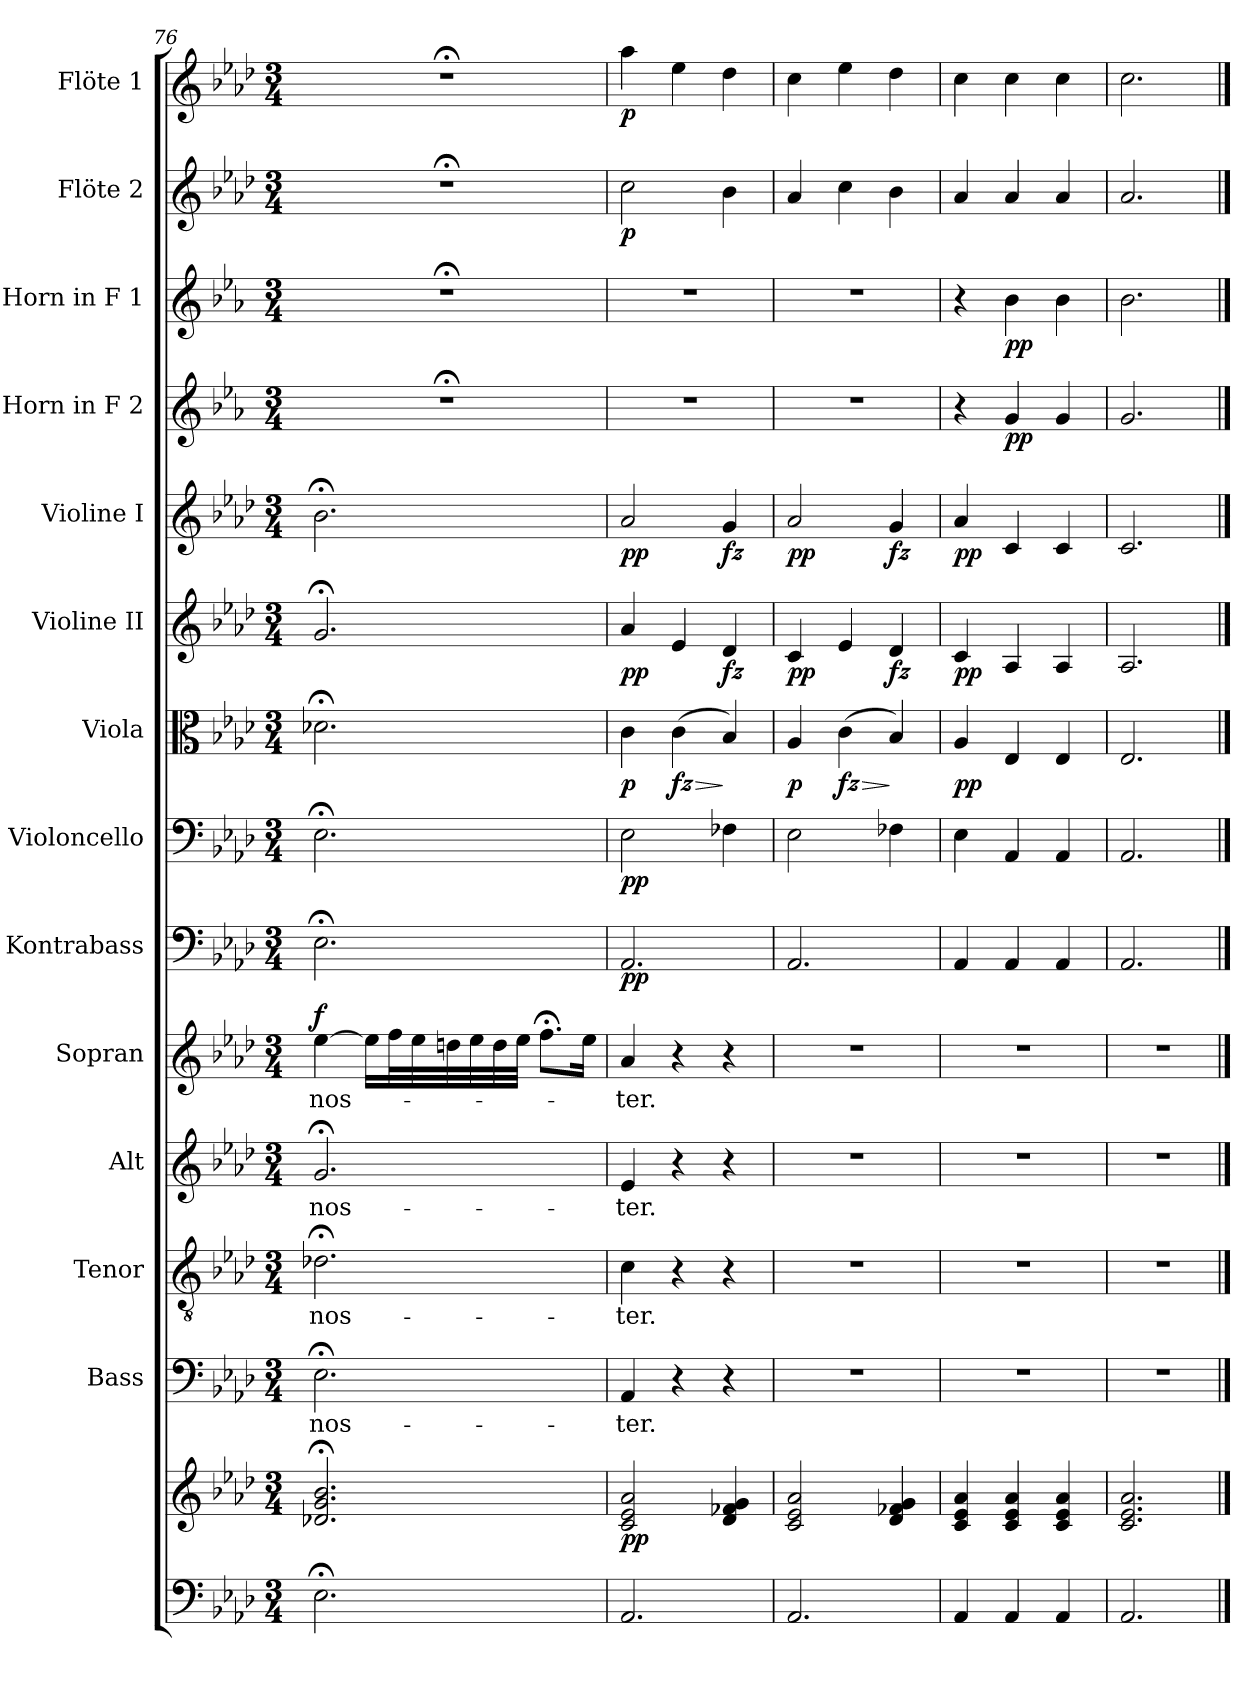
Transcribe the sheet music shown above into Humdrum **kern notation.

**kern	**kern	**dynam	**kern	**text	**kern	**text	**kern	**text	**kern	**text	**dynam	**kern	**dynam	**kern	**dynam	**kern	**dynam	**kern	**dynam	**kern	**dynam	**kern	**dynam	**kern	**dynam	**kern	**dynam	**kern	**dynam
*part14	*part14	*part14	*part13	*part13	*part12	*part12	*part11	*part11	*part10	*part10	*part10	*part9	*part9	*part8	*part8	*part7	*part7	*part6	*part6	*part5	*part5	*part4	*part4	*part3	*part3	*part2	*part2	*part1	*part1
*staff15	*staff14	*staff14/15	*staff13	*staff13	*staff12	*staff12	*staff11	*staff11	*staff10	*staff10	*staff10	*staff9	*staff9	*staff8	*staff8	*staff7	*staff7	*staff6	*staff6	*staff5	*staff5	*staff4	*staff4	*staff3	*staff3	*staff2	*staff2	*staff1	*staff1
*	*	*	*I"Bass	*	*I"Tenor	*	*I"Alt	*	*I"Sopran	*	*	*I"Kontrabass	*	*I"Violoncello	*	*I"Viola	*	*I"Violine II	*	*I"Violine I	*	*I"Horn in F 2	*	*I"Horn in F 1	*	*I"Flöte 2	*	*I"Flöte 1	*
*	*	*	*I'B.	*	*I'T.	*	*I'A.	*	*I'S.	*	*	*I'Kb.	*	*I'Vc.	*	*I'Vla.	*	*I'Vl. II	*	*I'Vl. I	*	*	*	*	*	*I'Fl. 2	*	*I'Fl. 1	*
*clefF4	*clefG2	*	*clefF4	*	*clefGv2	*	*clefG2	*	*clefG2	*	*	*clefF4	*	*clefF4	*	*clefC3	*	*clefG2	*	*clefG2	*	*clefG2	*	*clefG2	*	*clefG2	*	*clefG2	*
*	*	*	*	*	*	*	*	*	*	*	*	*ITrd7c12	*	*	*	*	*	*	*	*	*	*ITrd4c7	*	*ITrd4c7	*	*	*	*	*
*k[b-e-a-d-]	*k[b-e-a-d-]	*	*k[b-e-a-d-]	*	*k[b-e-a-d-]	*	*k[b-e-a-d-]	*	*k[b-e-a-d-]	*	*	*k[b-e-a-d-]	*	*k[b-e-a-d-]	*	*k[b-e-a-d-]	*	*k[b-e-a-d-]	*	*k[b-e-a-d-]	*	*k[b-e-a-d-]	*	*k[b-e-a-d-]	*	*k[b-e-a-d-]	*	*k[b-e-a-d-]	*
*A-:	*A-:	*	*A-:	*	*A-:	*	*A-:	*	*A-:	*	*	*A-:	*	*A-:	*	*A-:	*	*A-:	*	*A-:	*	*A-:	*	*A-:	*	*A-:	*	*A-:	*
*M3/4	*M3/4	*	*M3/4	*	*M3/4	*	*M3/4	*	*M3/4	*	*	*M3/4	*	*M3/4	*	*M3/4	*	*M3/4	*	*M3/4	*	*M3/4	*	*M3/4	*	*M3/4	*	*M3/4	*
=76	=76	=76	=76	=76	=76	=76	=76	=76	=76	=76	=76	=76	=76	=76	=76	=76	=76	=76	=76	=76	=76	=76	=76	=76	=76	=76	=76	=76	=76
!	!	!	!	!LO:LY:b	!	!LO:LY:b	!	!LO:LY:b	!	!LO:LY:b	!LO:DY:a	!	!	!	!	!	!	!	!	!	!	!LO:N:vis=1	!	!LO:N:vis=1	!	!LO:N:vis=1	!	!LO:N:vis=1	!
2.E-;<\	2.d-X/;< 2.g/;< 2.b-/;<	.	2.E-;<\	nos-	2.d-X;<\	nos-	2.g;</	nos-	[4ee-\	nos-	f	2.EE-;<\	.	2.E-;<\	.	2.d-X;<\	.	2.g;</	.	2.b-;<\	.	2.r;<	.	2.r;<	.	2.r;<	.	2.r;<	.
.	.	.	.	.	.	.	.	.	16ee-\LL]	.	.	.	.	.	.	.	.	.	.	.	.	.	.	.	.	.	.	.	.
.	.	.	.	.	.	.	.	.	32ff\L	.	.	.	.	.	.	.	.	.	.	.	.	.	.	.	.	.	.	.	.
.	.	.	.	.	.	.	.	.	32ee-\	.	.	.	.	.	.	.	.	.	.	.	.	.	.	.	.	.	.	.	.
.	.	.	.	.	.	.	.	.	32ddn\	.	.	.	.	.	.	.	.	.	.	.	.	.	.	.	.	.	.	.	.
.	.	.	.	.	.	.	.	.	32ee-\	.	.	.	.	.	.	.	.	.	.	.	.	.	.	.	.	.	.	.	.
.	.	.	.	.	.	.	.	.	32dd\	.	.	.	.	.	.	.	.	.	.	.	.	.	.	.	.	.	.	.	.
.	.	.	.	.	.	.	.	.	32ee-\JJJ	.	.	.	.	.	.	.	.	.	.	.	.	.	.	.	.	.	.	.	.
.	.	.	.	.	.	.	.	.	8.ff;<\L	.	.	.	.	.	.	.	.	.	.	.	.	.	.	.	.	.	.	.	.
.	.	.	.	.	.	.	.	.	16ee-\Jk	.	.	.	.	.	.	.	.	.	.	.	.	.	.	.	.	.	.	.	.
=77	=77	=77	=77	=77	=77	=77	=77	=77	=77	=77	=77	=77	=77	=77	=77	=77	=77	=77	=77	=77	=77	=77	=77	=77	=77	=77	=77	=77	=77
!	!	!LO:DY:b	!	!LO:LY:b	!	!LO:LY:b	!	!LO:LY:b	!	!LO:LY:b	!	!	!LO:DY:b	!	!LO:DY:b	!	!LO:DY:b	!	!LO:DY:b	!	!LO:DY:b	!	!	!	!	!	!LO:DY:b	!	!LO:DY:b
2.AA-/	2c/ 2e-/ 2a-/	pp	4AA-/	-ter.	4c\	-ter.	4e-/	-ter.	4a-/	-ter.	.	2.AAA-/	pp	2E-\	pp	4c\	p	4a-/	pp	2a-/	pp	2.r	.	2.r	.	2cc\	p	4aa-\	p
!	!	!	!	!	!	!	!	!	!	!	!	!	!	!	!	!	!LO:HP:b	!	!	!	!	!	!	!	!	!	!	!	!
!	!	!	!	!	!	!	!	!	!	!	!	!	!	!	!	!	!LO:DY:n=1:b	!	!	!	!	!	!	!	!	!	!	!	!
.	.	.	4r	.	4r	.	4r	.	4r	.	.	.	.	.	.	(>4c\	> fz	4e-/	.	.	.	.	.	.	.	.	.	4ee-\	.
!	!	!	!	!	!	!	!	!	!	!	!	!	!	!	!	!	!	!	!LO:DY:b	!	!LO:DY:b	!	!	!	!	!	!	!	!
.	4d-/ 4f-X/ 4g/	.	4r	.	4r	.	4r	.	4r	.	.	.	.	4F-X\	.	4B-/)	]	4d-/	fz	4g/	fz	.	.	.	.	4b-\	.	4dd-\	.
=78	=78	=78	=78	=78	=78	=78	=78	=78	=78	=78	=78	=78	=78	=78	=78	=78	=78	=78	=78	=78	=78	=78	=78	=78	=78	=78	=78	=78	=78
!	!	!	!	!	!	!	!	!	!	!	!	!	!	!	!	!	!LO:DY:b	!	!LO:DY:b	!	!LO:DY:b	!	!	!	!	!	!	!	!
2.AA-/	2c/ 2e-/ 2a-/	.	2.r	.	2.r	.	2.r	.	2.r	.	.	2.AAA-/	.	2E-\	.	4A-/	p	4c/	pp	2a-/	pp	2.r	.	2.r	.	4a-/	.	4cc\	.
!	!	!	!	!	!	!	!	!	!	!	!	!	!	!	!	!	!LO:HP:b	!	!	!	!	!	!	!	!	!	!	!	!
!	!	!	!	!	!	!	!	!	!	!	!	!	!	!	!	!	!LO:DY:n=1:b	!	!	!	!	!	!	!	!	!	!	!	!
.	.	.	.	.	.	.	.	.	.	.	.	.	.	.	.	(>4c\	> fz	4e-/	.	.	.	.	.	.	.	4cc\	.	4ee-\	.
!	!	!	!	!	!	!	!	!	!	!	!	!	!	!	!	!	!	!	!LO:DY:b	!	!LO:DY:b	!	!	!	!	!	!	!	!
.	4d-/ 4f-X/ 4g/	.	.	.	.	.	.	.	.	.	.	.	.	4F-X\	.	4B-/)	]	4d-/	fz	4g/	fz	.	.	.	.	4b-\	.	4dd-\	.
=79	=79	=79	=79	=79	=79	=79	=79	=79	=79	=79	=79	=79	=79	=79	=79	=79	=79	=79	=79	=79	=79	=79	=79	=79	=79	=79	=79	=79	=79
!	!	!	!	!	!	!	!	!	!	!	!	!	!	!	!	!	!LO:DY:b	!	!LO:DY:b	!	!LO:DY:b	!	!	!	!	!	!	!	!
4AA-/	4c/ 4e-/ 4a-/	.	2.r	.	2.r	.	2.r	.	2.r	.	.	4AAA-/	.	4E-\	.	4A-/	pp	4c/	pp	4a-/	pp	4r	.	4r	.	4a-/	.	4cc\	.
!	!	!	!	!	!	!	!	!	!	!	!	!	!	!	!	!	!	!	!	!	!	!	!LO:DY:b	!	!LO:DY:b	!	!	!	!
4AA-/	4c/ 4e-/ 4a-/	.	.	.	.	.	.	.	.	.	.	4AAA-/	.	4AA-/	.	4E-/	.	4A-/	.	4c/	.	4c/	pp	4e-\	pp	4a-/	.	4cc\	.
4AA-/	4c/ 4e-/ 4a-/	.	.	.	.	.	.	.	.	.	.	4AAA-/	.	4AA-/	.	4E-/	.	4A-/	.	4c/	.	4c/	.	4e-\	.	4a-/	.	4cc\	.
=80	=80	=80	=80	=80	=80	=80	=80	=80	=80	=80	=80	=80	=80	=80	=80	=80	=80	=80	=80	=80	=80	=80	=80	=80	=80	=80	=80	=80	=80
2.AA-/	2.c/ 2.e-/ 2.a-/	.	2.r	.	2.r	.	2.r	.	2.r	.	.	2.AAA-/	.	2.AA-/	.	2.E-/	.	2.A-/	.	2.c/	.	2.c/	.	2.e-\	.	2.a-/	.	2.cc\	.
==	==	==	==	==	==	==	==	==	==	==	==	==	==	==	==	==	==	==	==	==	==	==	==	==	==	==	==	==	==
*-	*-	*-	*-	*-	*-	*-	*-	*-	*-	*-	*-	*-	*-	*-	*-	*-	*-	*-	*-	*-	*-	*-	*-	*-	*-	*-	*-	*-	*-
